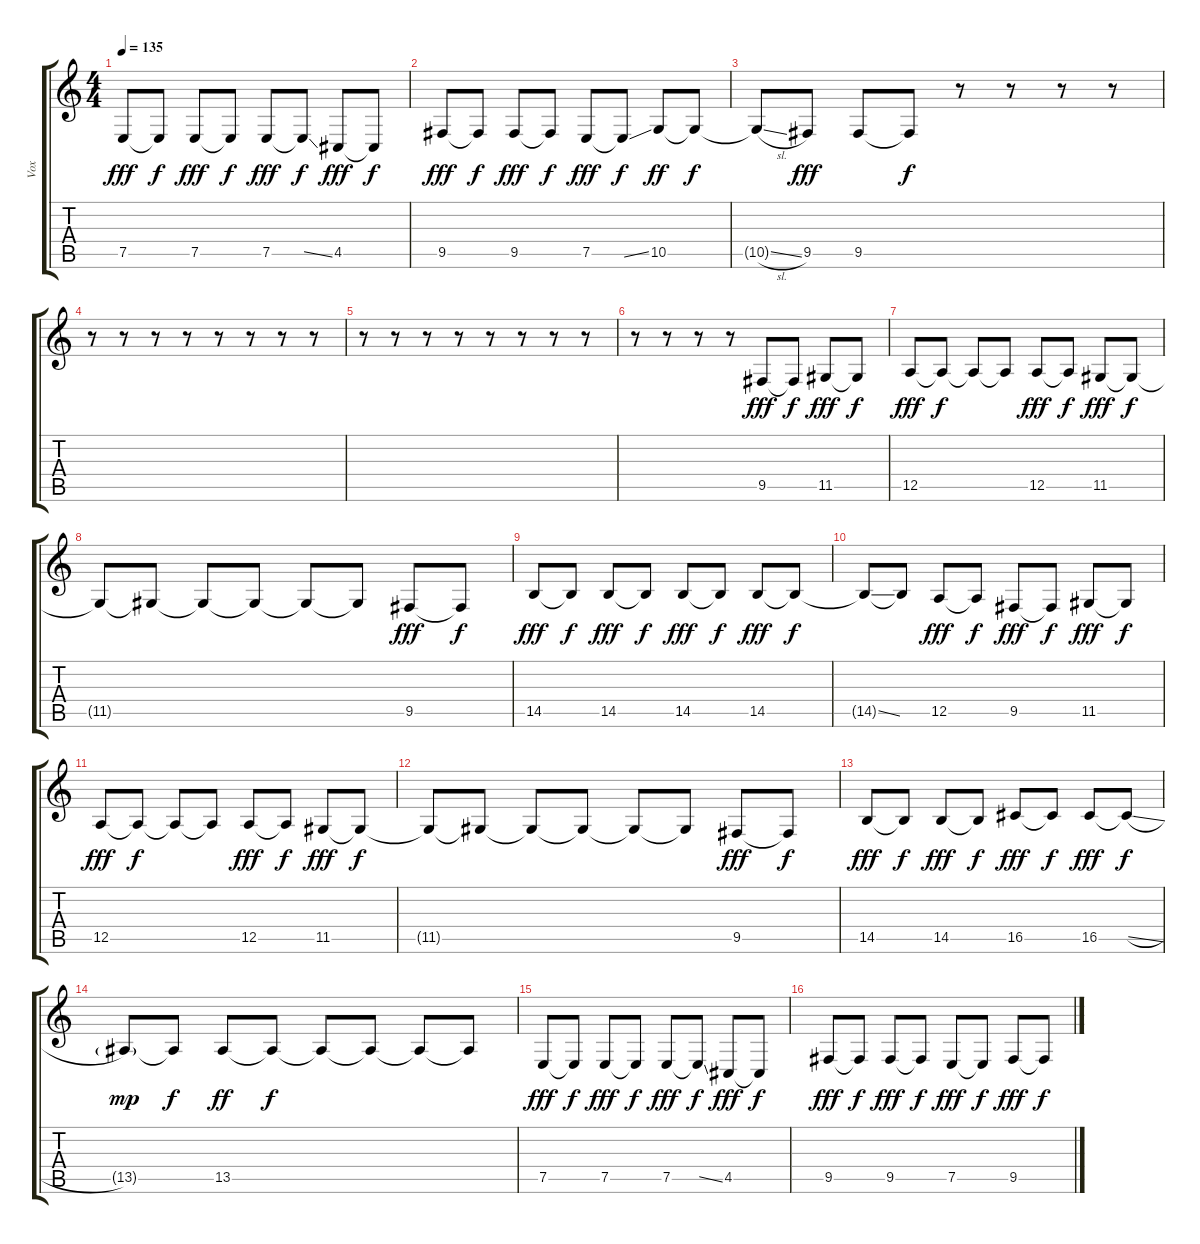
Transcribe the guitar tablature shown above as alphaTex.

\track ("Vox" "Vox") {instrument flute}
\staff {score tabs}
\tuning (E4 B3 G3 D3 A2 E2) {hide}
\ts (4 4)
\tempo 135
\clef g2
\ks c
7.5.8{dy fff} 7.5{t}.8{dy f} 7.5.8{dy fff} 7.5{t}.8{dy f} 7.5.8{dy fff} 7.5{ss t}.8{dy f} 4.5.8{dy fff} 4.5{t}.8{dy f} |
9.5.8{dy fff} 9.5{t}.8{dy f} 9.5.8{dy fff} 9.5{t}.8{dy f} 7.5.8{dy fff} 7.5{ss t}.8{dy f} 10.5.8{dy ff} 10.5{t}.8{dy f} |
10.5{sl t}.8 9.5.8{dy fff} 9.5.8 9.5{t}.8{dy f} r.8 r.8 r.8 r.8 |
r.8 r.8 r.8 r.8 r.8 r.8 r.8 r.8 |
r.8 r.8 r.8 r.8 r.8 r.8 r.8 r.8 |
r.8 r.8 r.8 r.8 9.5.8{dy fff} 9.5{t}.8{dy f} 11.5.8{dy fff} 11.5{t}.8{dy f} |
12.5.8{dy fff} 12.5{t}.8{dy f} 12.5{t}.8 12.5{t}.8 12.5.8{dy fff} 12.5{t}.8{dy f} 11.5.8{dy fff} 11.5{t}.8{dy f} |
11.5{t}.8 11.5{t}.8 11.5{t}.8 11.5{t}.8 11.5{t}.8 11.5{t}.8 9.5.8{dy fff} 9.5{t}.8{dy f} |
14.5.8{dy fff} 14.5{t}.8{dy f} 14.5.8{dy fff} 14.5{t}.8{dy f} 14.5.8{dy fff} 14.5{t}.8{dy f} 14.5.8{dy fff} 14.5{t}.8{dy f} |
14.5{ss t}.8 14.5{t}.8 12.5.8{dy fff} 12.5{t}.8{dy f} 9.5.8{dy fff} 9.5{t}.8{dy f} 11.5.8{dy fff} 11.5{t}.8{dy f} |
12.5.8{dy fff} 12.5{t}.8{dy f} 12.5{t}.8 12.5{t}.8 12.5.8{dy fff} 12.5{t}.8{dy f} 11.5.8{dy fff} 11.5{t}.8{dy f} |
11.5{t}.8 11.5{t}.8 11.5{t}.8 11.5{t}.8 11.5{t}.8 11.5{t}.8 9.5.8{dy fff} 9.5{t}.8{dy f} |
14.5.8{dy fff} 14.5{t}.8{dy f} 14.5.8{dy fff} 14.5{t}.8{dy f} 16.5.8{dy fff} 16.5{t}.8{dy f} 16.5.8{dy fff} 16.5{sl t}.8{dy f} |
13.5{g}.8{dy mp} 13.5{t}.8{dy f} 13.5.8{dy ff} 13.5{t}.8{dy f} 13.5{t}.8 13.5{t}.8 13.5{t}.8 13.5{t}.8 |
7.5.8{dy fff} 7.5{t}.8{dy f} 7.5.8{dy fff} 7.5{t}.8{dy f} 7.5.8{dy fff} 7.5{ss t}.8{dy f} 4.5.8{dy fff} 4.5{t}.8{dy f} |
9.5.8{dy fff} 9.5{t}.8{dy f} 9.5.8{dy fff} 9.5{t}.8{dy f} 7.5.8{dy fff} 7.5{t}.8{dy f} 9.5.8{dy fff} 9.5{t}.8{dy f}
